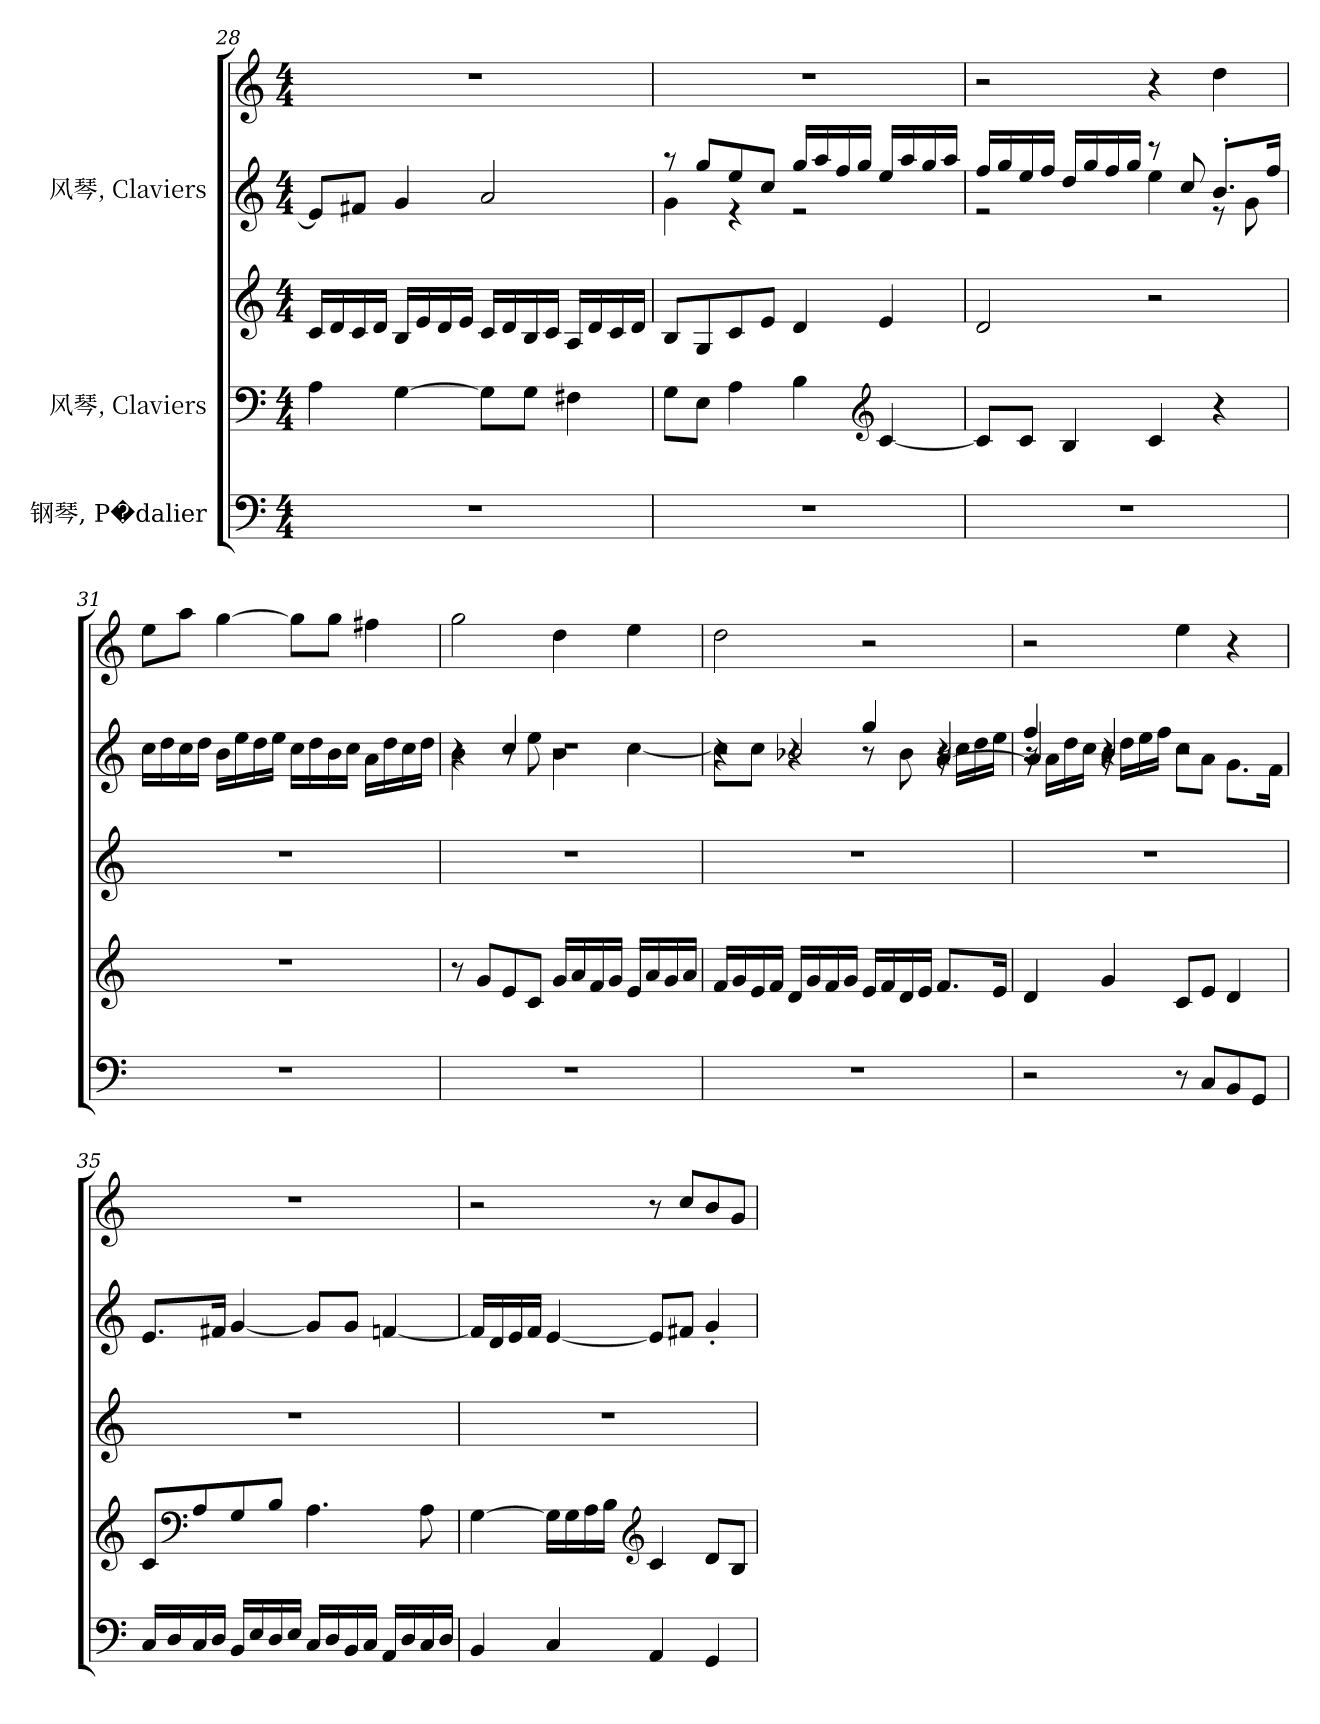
**kern	**kern	**kern	**kern	**kern
*part3	*part2	*part2	*part1	*part1
*staff5	*staff4	*staff3	*staff2	*staff1
*I"钢琴, P�dalier	*I"风琴, Claviers	*	*I"风琴, Claviers	*
!!LO:PB:g=z
*clefF4	*clefF4	*clefG2	*clefG2	*clefG2
*k[]	*k[]	*k[]	*k[]	*k[]
*M4/4	*M4/4	*M4/4	*M4/4	*M4/4
=28	=28	=28	=28	=28
1r	4A\	16c/LL	8e/L]	1r
.	.	16d/	.	.
.	.	16c/	8f#X/J	.
.	.	16d/JJ	.	.
.	[4G\	16B/LL	4g/	.
.	.	16e/	.	.
.	.	16d/	.	.
.	.	16e/JJ	.	.
.	8G\L]	16c/LL	2a/	.
.	.	16d/	.	.
.	8G\J	16B/	.	.
.	.	16c/JJ	.	.
.	4F#X\	16A/LL	.	.
.	.	16d/	.	.
.	.	16c/	.	.
.	.	16d/JJ	.	.
=29	=29	=29	=29	=29
*	*	*	*^	*
1r	8G\L	8B/L	8r	4g\	1r
.	8E\J	8G/	8gg/L	.	.
.	4A\	8c/	8ee/	4r	.
.	.	8e/J	8cc/J	.	.
.	4B\	4d/	16gg/LL	2r	.
.	.	.	16aa/	.	.
.	.	.	16ff/	.	.
.	.	.	16gg/JJ	.	.
*	*clefG2	*	*	*	*
.	[4c/	4e/	16ee/LL	.	.
.	.	.	16aa/	.	.
.	.	.	16gg/	.	.
.	.	.	16aa/JJ	.	.
!!LO:LB:g=z
=30	=30	=30	=30	=30	=30
1r	8c/L]	2d/	16ff/LL	2r	2r
.	.	.	16gg/	.	.
.	8c/J	.	16ee/	.	.
.	.	.	16ff/JJ	.	.
.	4B/	.	16dd/LL	.	.
.	.	.	16gg/	.	.
.	.	.	16ff/	.	.
.	.	.	16gg/JJ	.	.
.	4c/	2r	8r	4ee\	4r
.	.	.	8cc/	.	.
.	4r	.	8.b'/L	8r	4dd\
.	.	.	.	8g\	.
.	.	.	16ff/Jk	.	.
*	*	*	*v	*v	*
=31	=31	=31	=31	=31
1r	1r	1r	16cc\LL	8ee\L
.	.	.	16dd\	.
.	.	.	16cc\	8aa\J
.	.	.	16dd\JJ	.
.	.	.	16b\LL	[4gg\
.	.	.	16ee\	.
.	.	.	16dd\	.
.	.	.	16ee\JJ	.
.	.	.	16cc\LL	8gg\L]
.	.	.	16dd\	.
.	.	.	16b\	8gg\J
.	.	.	16cc\JJ	.
.	.	.	16a\LL	4ff#X\
.	.	.	16dd\	.
.	.	.	16cc\	.
.	.	.	16dd\JJ	.
=32	=32	=32	=32	=32
*	*	*	*^	*
*	*	*	*	*^	*
1r	8r	1r	1r	4b\	4r	2gg\
.	8g/L	.	.	.	.	.
.	8e/	.	.	8r	4cc/	.
.	8c/J	.	.	8ee\	.	.
.	16g/LL	.	.	4b\	2r	4dd\
.	16a/	.	.	.	.	.
.	16f/	.	.	.	.	.
.	16g/JJ	.	.	.	.	.
.	16e/LL	.	.	[4cc\	.	4ee\
.	16a/	.	.	.	.	.
.	16g/	.	.	.	.	.
.	16a/JJ	.	.	.	.	.
!!LO:PB:g=z
=33	=33	=33	=33	=33	=33	=33
1r	16f/LL	1r	2r	8cc\L]	4r	2dd\
.	16g/	.	.	.	.	.
.	16e/	.	.	8cc\J	.	.
.	16f/JJ	.	.	.	.	.
.	16d/LL	.	.	4r	2b-X/	.
.	16g/	.	.	.	.	.
.	16f/	.	.	.	.	.
.	16g/JJ	.	.	.	.	.
.	16e/LL	.	4gg/	8r	.	2r
.	16f/	.	.	.	.	.
.	16d/	.	.	8b-\	.	.
.	16e/JJ	.	.	.	.	.
.	8.f/L	.	4r	16r	[4a/	.
.	.	.	.	16cc\LL	.	.
.	.	.	.	16dd\	.	.
.	16e/Jk	.	.	16ee\JJ	.	.
=34	=34	=34	=34	=34	=34	=34
2r	4d/	1r	4ff/	16r	4a/]	2r
.	.	.	.	16a\LL	.	.
.	.	.	.	16dd\	.	.
.	.	.	.	16cc\JJ	.	.
.	4g/	.	4r	16r	4b/	.
.	.	.	.	16dd\LL	.	.
.	.	.	.	16ee\	.	.
.	.	.	.	16ff\JJ	.	.
8r	8c/L	.	2r	8cc\L	2r	4ee\
8C/L	8e/J	.	.	8a\J	.	.
8BB/	4d/	.	.	8.g\L	.	4r
8GG/J	.	.	.	.	.	.
.	.	.	.	16f\Jk	.	.
*	*	*	*v	*v	*v	*
!!LO:LB:g=z
=35	=35	=35	=35	=35
16C/LL	8c/L	1r	8.e/L	1r
16D/	.	.	.	.
*	*clefF4	*	*	*
16C/	8A/	.	.	.
16D/JJ	.	.	16f#X/Jk	.
16BB/LL	8G/	.	[4g/	.
16E/	.	.	.	.
16D/	8B/J	.	.	.
16E/JJ	.	.	.	.
16C/LL	4.A\	.	8g/L]	.
16D/	.	.	.	.
16BB/	.	.	8g/J	.
16C/JJ	.	.	.	.
16AA/LL	.	.	[4fn/	.
16D/	.	.	.	.
16C/	8A\	.	.	.
16D/JJ	.	.	.	.
=36	=36	=36	=36	=36
4BB/	[4G\	1r	16f/LL]	2r
.	.	.	16d/	.
.	.	.	16e/	.
.	.	.	16f/JJ	.
4C/	16G\LL]	.	[4e/	.
.	16G\	.	.	.
.	16A\	.	.	.
.	16B\JJ	.	.	.
*	*clefG2	*	*	*
4AA/	4c/	.	8e/L]	8r
.	.	.	8f#X/J	8cc/L
4GG/	8d/L	.	4g'/	8b/
.	8B/J	.	.	8g/J
=	=	=	=	=
*-	*-	*-	*-	*-
